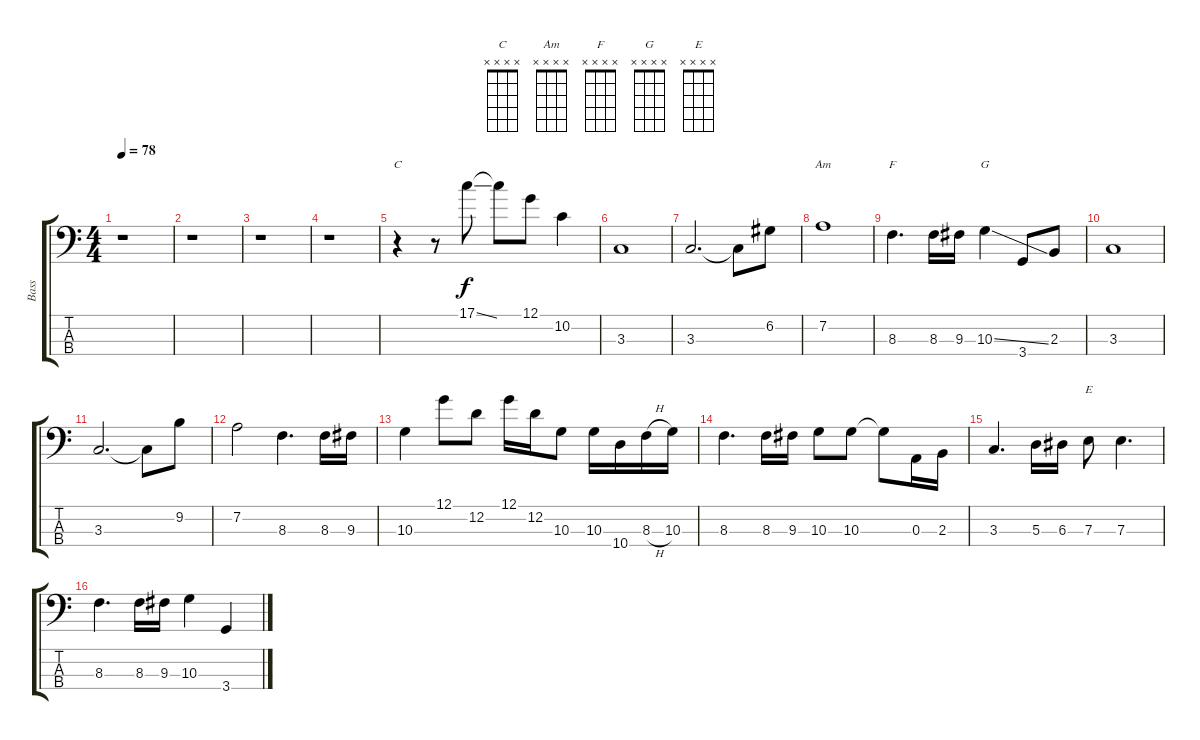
\track ("Bass" "Bass") {instrument electricbassfinger}
\staff {score tabs}
\tuning (G2 D2 A1 E1) {hide}
\chord ("C" x x x x)
\chord ("Am" x x x x)
\chord ("F" x x x x)
\chord ("G" x x x x)
\chord ("E" x x x x)
\ts (4 4)
\tempo 78
\clef f4
\ks c
r.1{dy f} |
r.1 |
r.1 |
r.1 |
r.4{ch "C"} r.8 17.1{ss}.8 17.1{t}.8 12.1.8 10.2.4 |
3.3.1 |
3.3.2{d} 3.3{t}.8 6.2.8 |
7.2.1{ch "Am"} |
8.3.4{d ch "F"} 8.3.16 9.3.16 10.3{ss}.4{ch "G"} 3.4.8 2.3.8 |
3.3.1 |
3.3.2{d} 3.3{t}.8 9.2.8 |
7.2.2 8.3.4{d} 8.3.16 9.3.16 |
10.3.4 12.1.8 12.2.8 12.1.16 12.2.16 10.3.8 10.3.16 10.4.16 8.3{h}.16 10.3.16 |
8.3.4{d} 8.3.16 9.3.16 10.3.8 10.3.8 10.3{t}.8 0.3.16 2.3.16 |
3.3.4{d} 5.3.16 6.3.16 7.3.8{ch "E"} 7.3.4{d} |
8.3.4{d} 8.3.16 9.3.16 10.3{ss}.4 3.4.4
